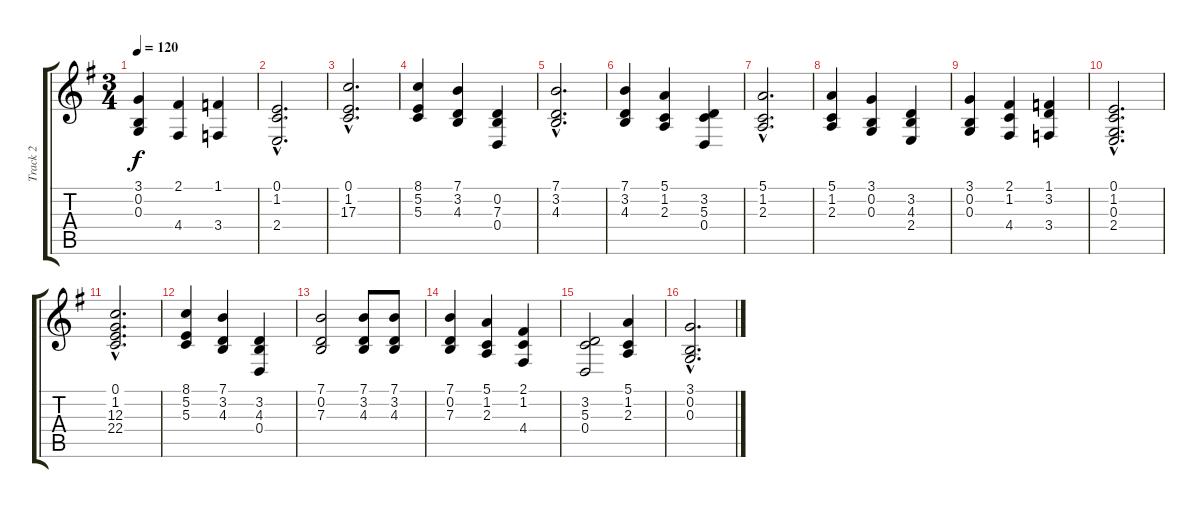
\track ("Track 2" "Track 2") {instrument fx1rain}
\staff {score tabs}
\tuning (E4 B3 G3 D3 A2 E2) {hide}
\ts (3 4)
\tempo 120
\clef g2
\ks g
(3.1 0.2 0.3).4{dy f} (2.1 4.4).4 (1.1 3.4).4 |
(0.1{hac} 1.2{hac} 2.4{hac}).2{d} |
(0.1{hac} 1.2{hac} 17.3{hac}).2{d} |
(8.1 5.2 5.3).4 (7.1 3.2 4.3).4 (0.2 7.3 0.4).4 |
(7.1{hac} 3.2{hac} 4.3{hac}).2{d} |
(7.1 3.2 4.3).4 (5.1 1.2 2.3).4 (3.2 5.3 0.4).4 |
(5.1{hac} 1.2{hac} 2.3{hac}).2{d} |
(5.1 1.2 2.3).4 (3.1 0.2 0.3).4 (3.2 4.3 2.4).4 |
(3.1 0.2 0.3).4 (2.1 1.2 4.4).4 (1.1 3.2 3.4).4 |
(0.1{hac} 1.2{hac} 0.3{hac} 2.4{hac}).2{d} |
(0.1{hac} 1.2{hac} 12.3{hac} 22.4{hac}).2{d} |
(8.1 5.2 5.3).4 (7.1 3.2 4.3).4 (3.2 4.3 0.4).4 |
(7.1 0.2 7.3).2 (7.1 3.2 4.3).8 (7.1 3.2 4.3).8 |
(7.1 0.2 7.3).4 (5.1 1.2 2.3).4 (2.1 1.2 4.4).4 |
(3.2 5.3 0.4).2 (5.1 1.2 2.3).4 |
(3.1{hac} 0.2{hac} 0.3{hac}).2{d}
